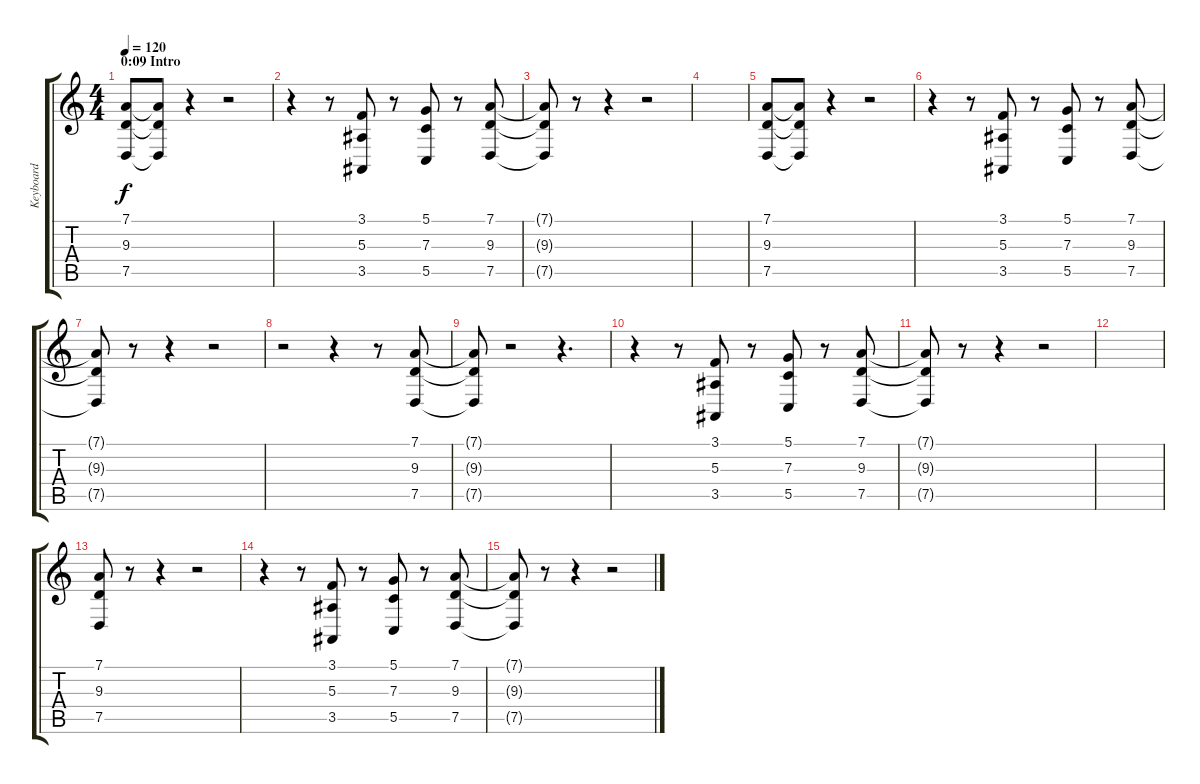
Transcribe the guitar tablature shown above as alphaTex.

\track ("Keyboard" "Keyboard") {instrument fx4atmosphere}
\staff {score tabs}
\tuning (D4 A3 F3 C3 G2 D2) {hide}
\ts (4 4)
\section ("" "0:09 Intro")
\tempo 120
\tempo 192
\tempo 120
\clef g2
\ks c
(7.1 9.3 7.5).8{dy f volume 16 instrument orchestrahit} (7.1{t} 9.3{t} 7.5{t}).8 r.4 r.2 |
r.4{volume 14 instrument stringensemble1} r.8 (3.1 5.3 3.5).8 r.8 (5.1 7.3 5.5).8 r.8 (7.1 9.3 7.5).8 |
(7.1{t} 9.3{t} 7.5{t}).8 r.8 r.4 r.2 |
|
(7.1 9.3 7.5).8{volume 16 instrument orchestrahit} (7.1{t} 9.3{t} 7.5{t}).8 r.4 r.2 |
r.4{volume 16 instrument stringensemble1} r.8 (3.1 5.3 3.5).8 r.8 (5.1 7.3 5.5).8 r.8 (7.1 9.3 7.5).8 |
(7.1{t} 9.3{t} 7.5{t}).8 r.8 r.4 r.2 |
r.2 r.4 r.8 (7.1 9.3 7.5).8{instrument orchestrahit} |
(7.1{t} 9.3{t} 7.5{t}).8 r.2 r.4{d} |
r.4{volume 14 instrument stringensemble1} r.8 (3.1 5.3 3.5).8 r.8 (5.1 7.3 5.5).8 r.8 (7.1 9.3 7.5).8 |
(7.1{t} 9.3{t} 7.5{t}).8 r.8 r.4 r.2 |
|
(7.1 9.3 7.5).8{volume 16 instrument stringensemble1} r.8 r.4 r.2 |
r.4{volume 14 instrument synthstrings1} r.8 (3.1 5.3 3.5).8 r.8 (5.1 7.3 5.5).8 r.8 (7.1 9.3 7.5).8 |
(7.1{t} 9.3{t} 7.5{t}).8 r.8 r.4 r.2
